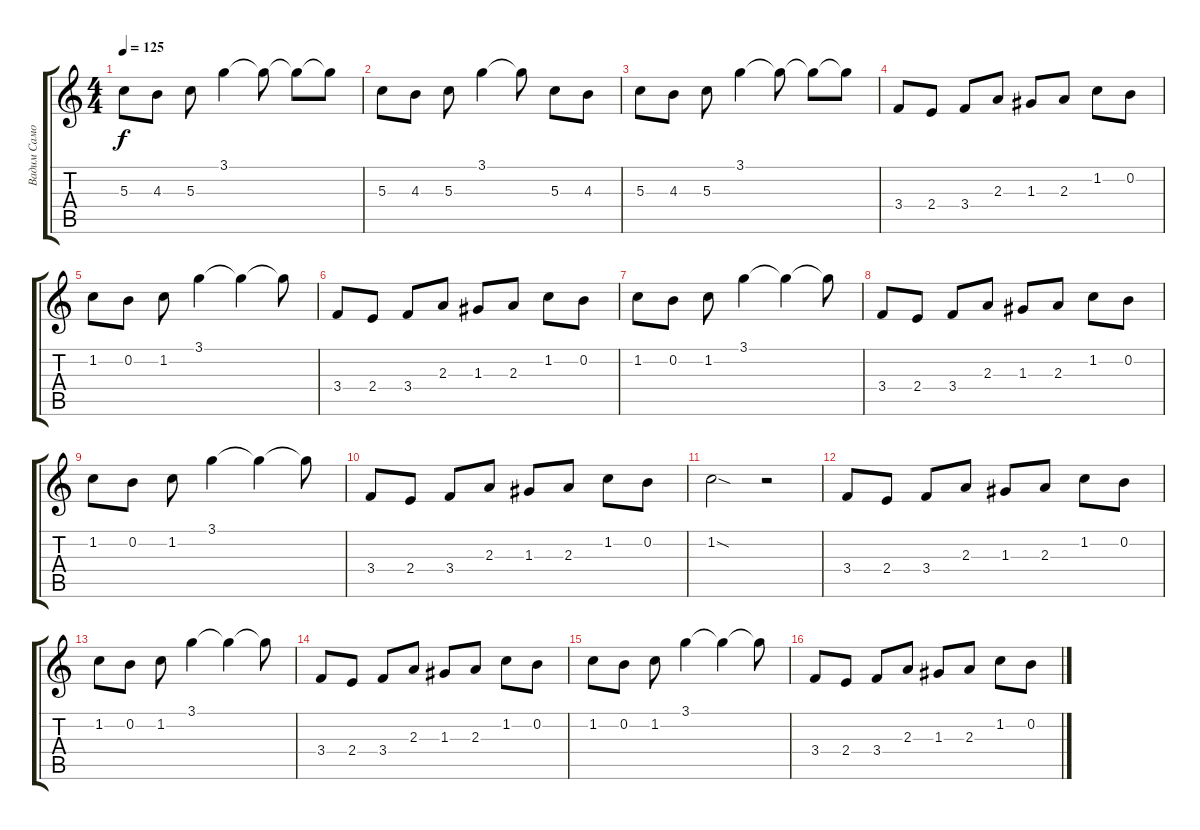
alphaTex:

\track ("Вадим Самойлов" "Вадим Само") {instrument overdrivenguitar}
\staff {score tabs}
\tuning (E4 B3 G3 D3 A2 E2) {hide}
\ts (4 4)
\tempo 125
\clef g2
\ks c
5.3.8{dy f} 4.3.8 5.3.8 3.1.4 3.1{t}.8 3.1{t}.8 3.1{t}.8 |
5.3.8 4.3.8 5.3.8 3.1.4 3.1{t}.8 5.3.8 4.3.8 |
5.3.8 4.3.8 5.3.8 3.1.4 3.1{t}.8 3.1{t}.8 3.1{t}.8 |
3.4.8 2.4.8 3.4.8 2.3.8 1.3.8 2.3.8 1.2.8 0.2.8 |
1.2.8 0.2.8 1.2.8 3.1.4 3.1{t}.4 3.1{t}.8 |
3.4.8 2.4.8 3.4.8 2.3.8 1.3.8 2.3.8 1.2.8 0.2.8 |
1.2.8 0.2.8 1.2.8 3.1.4 3.1{t}.4 3.1{t}.8 |
3.4.8 2.4.8 3.4.8 2.3.8 1.3.8 2.3.8 1.2.8 0.2.8 |
1.2.8 0.2.8 1.2.8 3.1.4 3.1{t}.4 3.1{t}.8 |
3.4.8 2.4.8 3.4.8 2.3.8 1.3.8 2.3.8 1.2.8 0.2.8 |
1.2{sod}.2 r.2 |
3.4.8 2.4.8 3.4.8 2.3.8 1.3.8 2.3.8 1.2.8 0.2.8 |
1.2.8 0.2.8 1.2.8 3.1.4 3.1{t}.4 3.1{t}.8 |
3.4.8 2.4.8 3.4.8 2.3.8 1.3.8 2.3.8 1.2.8 0.2.8 |
1.2.8 0.2.8 1.2.8 3.1.4 3.1{t}.4 3.1{t}.8 |
3.4.8 2.4.8 3.4.8 2.3.8 1.3.8 2.3.8 1.2.8 0.2.8
